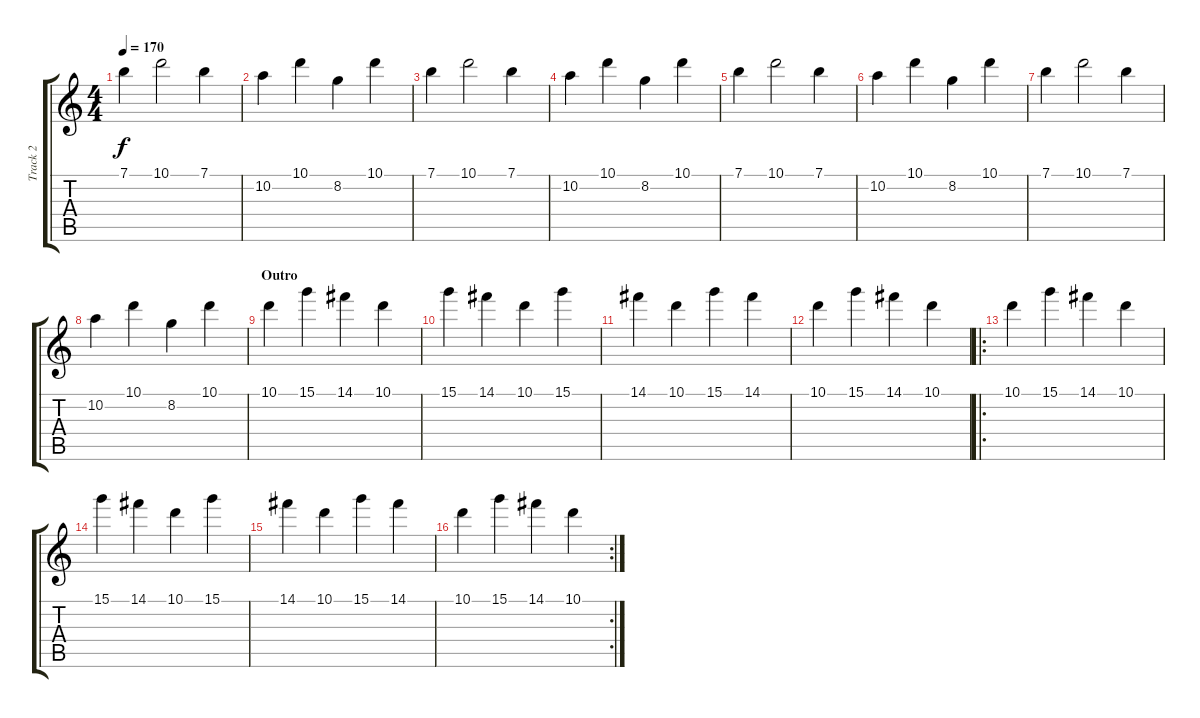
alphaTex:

\track ("Track 2" "Track 2") {instrument overdrivenguitar}
\staff {score tabs}
\tuning (E4 B3 G3 D3 A2 E2) {hide}
\ts (4 4)
\tempo 170
\clef g2
\ks c
7.1.4{dy f} 10.1.2 7.1.4 |
10.2.4 10.1.4 8.2.4 10.1.4 |
7.1.4 10.1.2 7.1.4 |
10.2.4 10.1.4 8.2.4 10.1.4 |
7.1.4 10.1.2 7.1.4 |
10.2.4 10.1.4 8.2.4 10.1.4 |
7.1.4 10.1.2 7.1.4 |
10.2.4 10.1.4 8.2.4 10.1.4 |
\section ("" "Outro")
10.1.4{volume 11} 15.1.4 14.1.4 10.1.4 |
15.1.4 14.1.4 10.1.4 15.1.4 |
14.1.4 10.1.4 15.1.4 14.1.4 |
10.1.4 15.1.4 14.1.4 10.1.4 |
\ro
10.1.4 15.1.4 14.1.4 10.1.4 |
15.1.4 14.1.4 10.1.4 15.1.4 |
14.1.4 10.1.4 15.1.4 14.1.4 |
\rc 2
10.1.4 15.1.4 14.1.4 10.1.4
